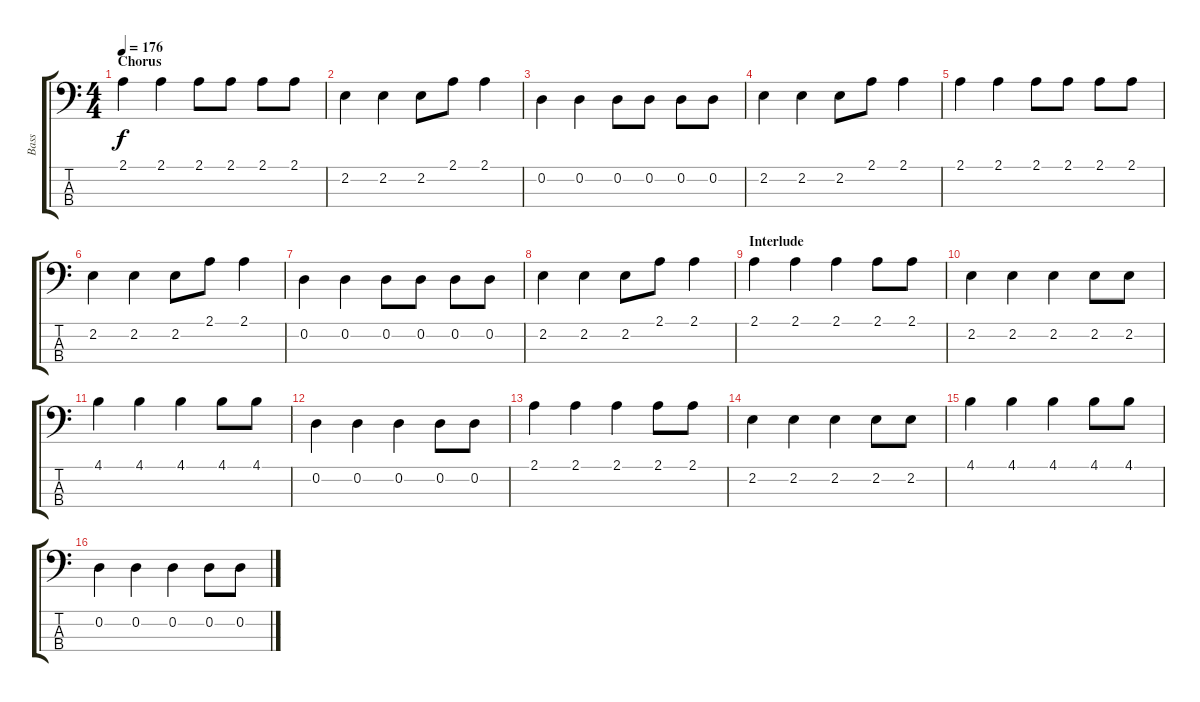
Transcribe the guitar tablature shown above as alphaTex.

\track ("Bass" "Bass") {instrument acousticguitarnylon}
\staff {score tabs}
\tuning (G2 D2 A1 E1) {hide}
\ts (4 4)
\section ("" "Chorus")
\tempo 176
\clef f4
\ks c
2.1.4{dy f} 2.1.4 2.1.8 2.1.8 2.1.8 2.1.8 |
2.2.4 2.2.4 2.2.8 2.1.8 2.1.4 |
0.2.4 0.2.4 0.2.8 0.2.8 0.2.8 0.2.8 |
2.2.4 2.2.4 2.2.8 2.1.8 2.1.4 |
2.1.4 2.1.4 2.1.8 2.1.8 2.1.8 2.1.8 |
2.2.4 2.2.4 2.2.8 2.1.8 2.1.4 |
0.2.4 0.2.4 0.2.8 0.2.8 0.2.8 0.2.8 |
2.2.4 2.2.4 2.2.8 2.1.8 2.1.4 |
\section ("" "Interlude")
2.1.4 2.1.4 2.1.4 2.1.8 2.1.8 |
2.2.4 2.2.4 2.2.4 2.2.8 2.2.8 |
4.1.4 4.1.4 4.1.4 4.1.8 4.1.8 |
0.2.4 0.2.4 0.2.4 0.2.8 0.2.8 |
2.1.4 2.1.4 2.1.4 2.1.8 2.1.8 |
2.2.4 2.2.4 2.2.4 2.2.8 2.2.8 |
4.1.4 4.1.4 4.1.4 4.1.8 4.1.8 |
0.2.4 0.2.4 0.2.4 0.2.8 0.2.8
